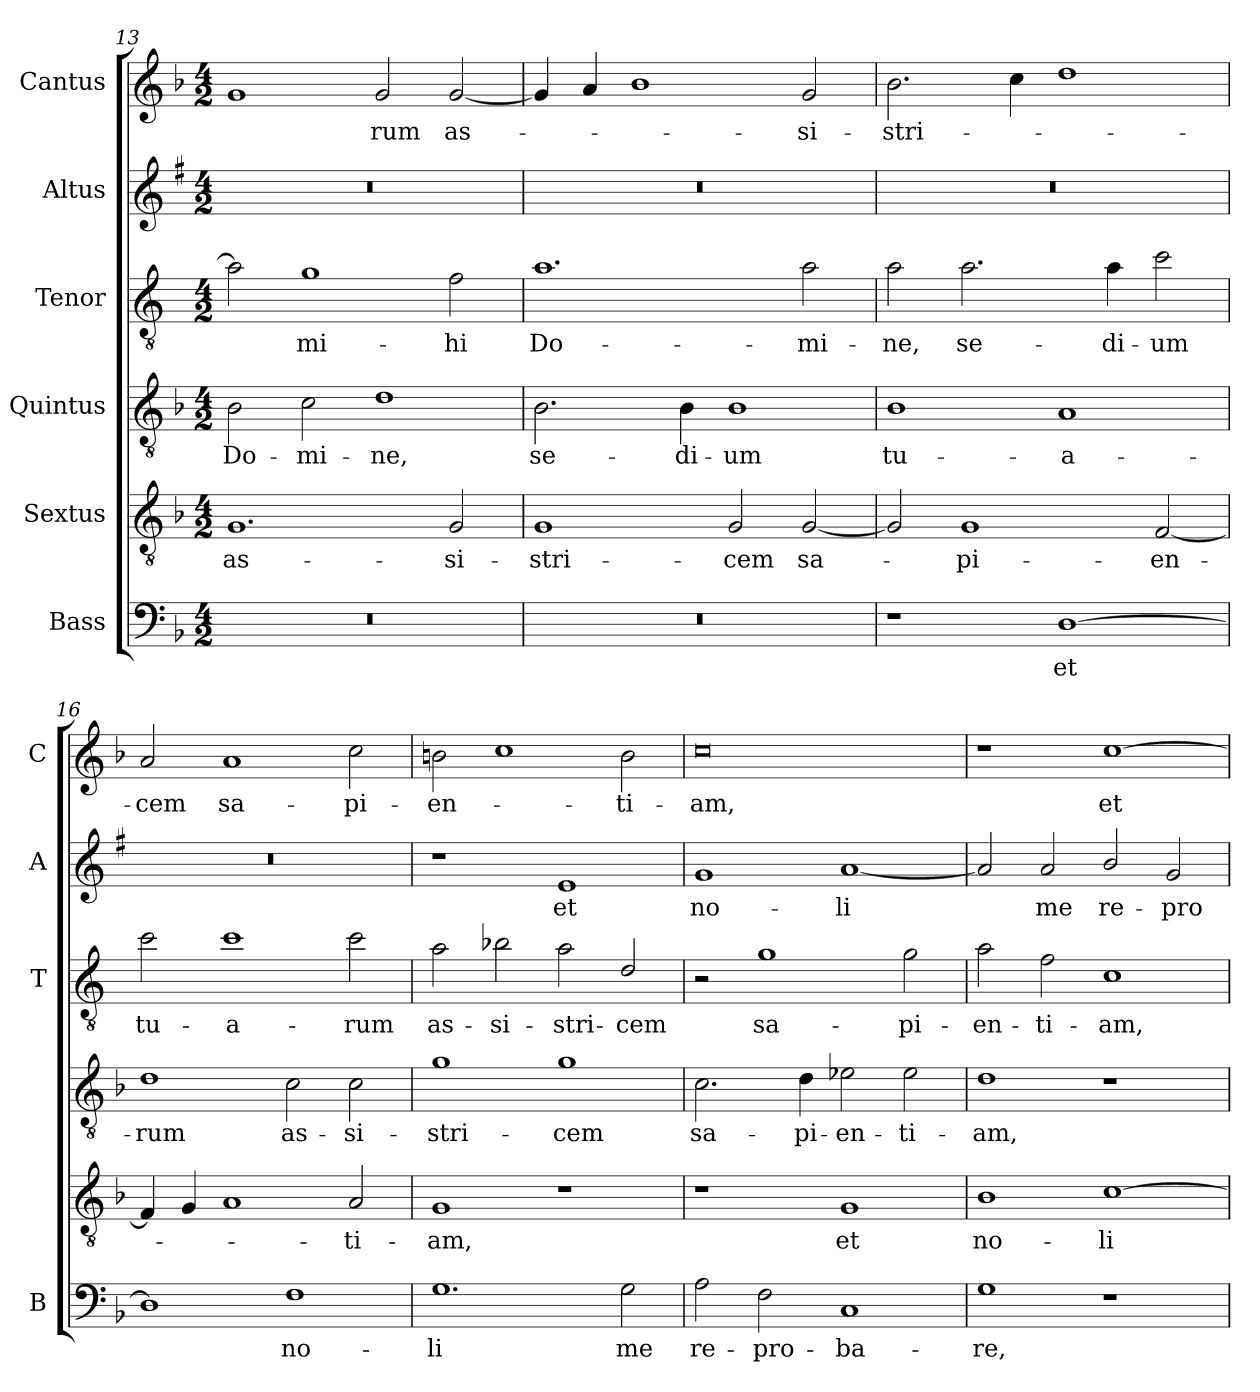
**kern	**text	**kern	**text	**kern	**text	**kern	**text	**kern	**text	**kern	**text
*part6	*part6	*part5	*part5	*part4	*part4	*part3	*part3	*part2	*part2	*part1	*part1
*staff6	*staff6	*staff5	*staff5	*staff4	*staff4	*staff3	*staff3	*staff2	*staff2	*staff1	*staff1
*I"Bass	*	*I"Sextus	*	*I"Quintus	*	*I"Tenor	*	*I"Altus	*	*I"Cantus	*
*I'B	*	*	*	*	*	*I'T	*	*I'A	*	*I'C	*
*clefF4	*	*clefGv2	*	*clefGv2	*	*clefGv2	*	*clefG2	*	*clefG2	*
*	*	*	*	*	*	*ITrd4c7	*	*ITrd1c2	*	*	*
*k[b-]	*	*k[b-]	*	*k[b-]	*	*k[b-]	*	*k[b-]	*	*k[b-]	*
*F:	*	*F:	*	*F:	*	*F:	*	*F:	*	*F:	*
*M4/2	*	*M4/2	*	*M4/2	*	*M4/2	*	*M4/2	*	*M4/2	*
=13	=13	=13	=13	=13	=13	=13	=13	=13	=13	=13	=13
!	!	!	!LO:LY:b	!	!LO:LY:b	!	!	!	!	!	!
0r	.	1.G	as-	2B-\	Do-	2d\]	.	0r	.	1g	.
!	!	!	!	!	!LO:LY:b	!	!LO:LY:b	!	!	!	!
.	.	.	.	2c\	-mi-	1c	mi-	.	.	.	.
!	!	!	!	!	!LO:LY:b	!	!	!	!	!	!LO:LY:b
.	.	.	.	1d	-ne,	.	.	.	.	2g/	-rum
!	!	!	!LO:LY:b	!	!	!	!LO:LY:b	!	!	!	!LO:LY:b
.	.	2G/	-si-	.	.	2B-\	-hi	.	.	[2g/	as-
=14	=14	=14	=14	=14	=14	=14	=14	=14	=14	=14	=14
!	!	!	!LO:LY:b	!	!LO:LY:b	!	!LO:LY:b	!	!	!	!
0r	.	1G	-stri-	2.B-\	se-	1.d	Do-	0r	.	4g/]	.
.	.	.	.	.	.	.	.	.	.	4a/	.
.	.	.	.	.	.	.	.	.	.	1b-	.
!	!	!	!	!	!LO:LY:b	!	!	!	!	!	!
.	.	.	.	4B-\	-di-	.	.	.	.	.	.
!	!	!	!LO:LY:b	!	!LO:LY:b	!	!	!	!	!	!
.	.	2G/	-cem	1B-	-um	.	.	.	.	.	.
!	!	!	!LO:LY:b	!	!	!	!LO:LY:b	!	!	!	!LO:LY:b
.	.	[2G/	sa-	.	.	2d\	-mi-	.	.	2g/	-si-
!!LO:LB:g=z
=15	=15	=15	=15	=15	=15	=15	=15	=15	=15	=15	=15
!	!	!	!	!	!LO:LY:b	!	!LO:LY:b	!	!	!	!LO:LY:b
1r	.	2G/]	.	1B-	tu-	2d\	-ne,	0r	.	2.b-\	-stri-
!	!	!	!LO:LY:b	!	!	!	!LO:LY:b	!	!	!	!
.	.	1G	-pi-	.	.	2.d\	se-	.	.	.	.
.	.	.	.	.	.	.	.	.	.	4cc\	.
!	!LO:LY:b	!	!	!	!LO:LY:b	!	!	!	!	!	!
[1D	et	.	.	1A	-a-	.	.	.	.	1dd	.
!	!	!	!	!	!	!	!LO:LY:b	!	!	!	!
.	.	.	.	.	.	4d\	-di-	.	.	.	.
!	!	!	!LO:LY:b	!	!	!	!LO:LY:b	!	!	!	!
.	.	[2F/	-en-	.	.	2f\	-um	.	.	.	.
=16	=16	=16	=16	=16	=16	=16	=16	=16	=16	=16	=16
!	!	!	!	!	!LO:LY:b	!	!LO:LY:b	!	!	!	!LO:LY:b
1D]	.	4F/]	.	1d	-rum	2f\	tu-	0r	.	2a/	-cem
.	.	4G/	.	.	.	.	.	.	.	.	.
!	!	!	!	!	!	!	!LO:LY:b	!	!	!	!LO:LY:b
.	.	1A	.	.	.	1f	-a-	.	.	1a	sa-
!	!LO:LY:b	!	!	!	!LO:LY:b	!	!	!	!	!	!
1F	no-	.	.	2c\	as-	.	.	.	.	.	.
!	!	!	!LO:LY:b	!	!LO:LY:b	!	!LO:LY:b	!	!	!	!LO:LY:b
.	.	2A/	-ti-	2c\	-si-	2f\	-rum	.	.	2cc\	-pi-
=17	=17	=17	=17	=17	=17	=17	=17	=17	=17	=17	=17
!	!LO:LY:b	!	!LO:LY:b	!	!LO:LY:b	!	!LO:LY:b	!	!	!	!LO:LY:b
1.G	-li	1G	-am,	1g	-stri-	2d\	as-	1r	.	2bn\	-en-
!	!	!	!	!	!	!	!LO:LY:b	!	!	!	!
.	.	.	.	.	.	2e-X\	-si-	.	.	1cc	.
!	!	!	!	!	!LO:LY:b	!	!LO:LY:b	!	!LO:LY:b	!	!
.	.	1r	.	1g	-cem	2d\	-stri-	1d	et	.	.
!	!LO:LY:b	!	!	!	!	!	!LO:LY:b	!	!	!	!LO:LY:b
2G\	me	.	.	.	.	2G/	-cem	.	.	2b\	-ti-
=18	=18	=18	=18	=18	=18	=18	=18	=18	=18	=18	=18
!	!LO:LY:b	!	!	!	!LO:LY:b	!	!	!	!LO:LY:b	!	!LO:LY:b
2A\	re-	1r	.	2.c\	sa-	2r	.	1f	no-	0cc	-am,
!	!LO:LY:b	!	!	!	!	!	!LO:LY:b	!	!	!	!
2F\	-pro-	.	.	.	.	1c	sa-	.	.	.	.
!	!	!	!	!	!LO:LY:b	!	!	!	!	!	!
.	.	.	.	4d\	-pi-	.	.	.	.	.	.
!	!LO:LY:b	!	!LO:LY:b	!	!LO:LY:b	!	!	!	!LO:LY:b	!	!
1C	-ba-	1G	et	2e-X\	-en-	.	.	[1g	-li	.	.
!	!	!	!	!	!LO:LY:b	!	!LO:LY:b	!	!	!	!
.	.	.	.	2e-\	-ti-	2c\	-pi-	.	.	.	.
=19	=19	=19	=19	=19	=19	=19	=19	=19	=19	=19	=19
!	!LO:LY:b	!	!LO:LY:b	!	!LO:LY:b	!	!LO:LY:b	!	!	!	!
1G	-re,	1B-	no-	1d	-am,	2d\	-en-	2g/]	.	1r	.
!	!	!	!	!	!	!	!LO:LY:b	!	!LO:LY:b	!	!
.	.	.	.	.	.	2B-\	-ti-	2g/	me	.	.
!	!	!	!LO:LY:b	!	!	!	!LO:LY:b	!	!LO:LY:b	!	!LO:LY:b
1r	.	[1c	-li	1r	.	1F	-am,	2a/	re-	[1cc	et
!	!	!	!	!	!	!	!	!	!LO:LY:b	!	!
.	.	.	.	.	.	.	.	2f/	-pro-	.	.
=	=	=	=	=	=	=	=	=	=	=	=
*-	*-	*-	*-	*-	*-	*-	*-	*-	*-	*-	*-
